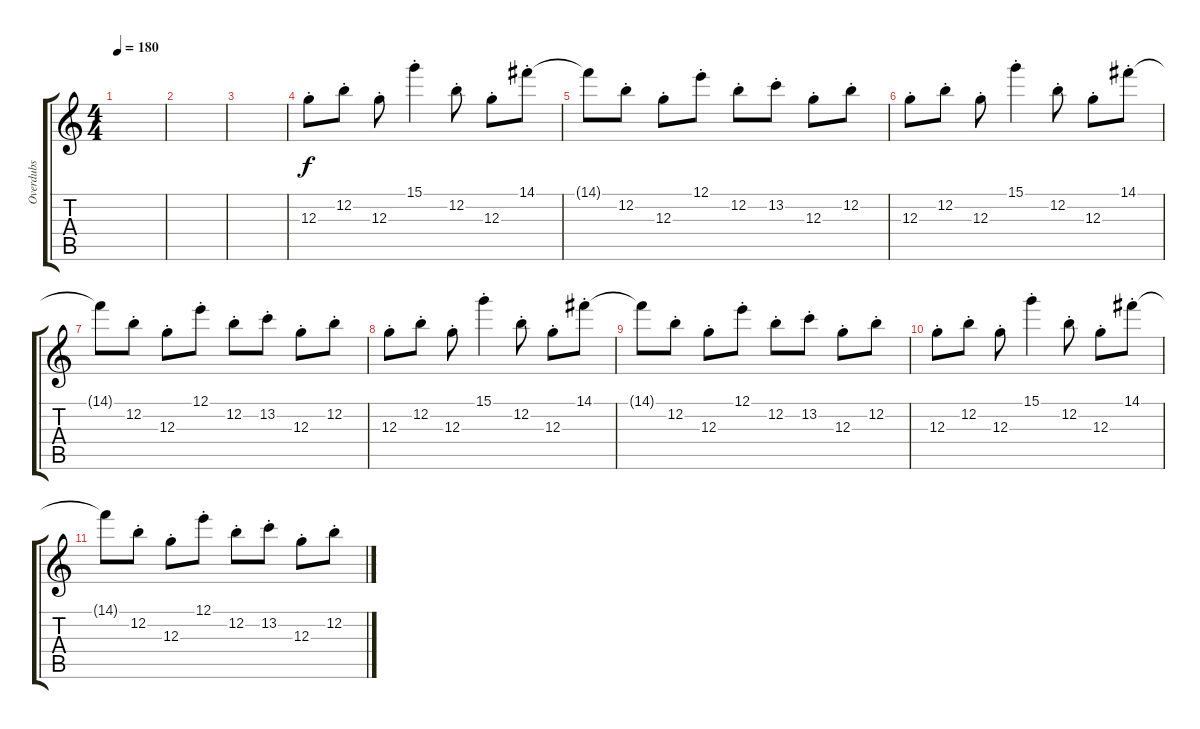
\track ("Overdubs" "Overdubs") {instrument overdrivenguitar}
\staff {score tabs}
\tuning (E4 B3 G3 D3 A2 D2) {hide}
\ts (4 4)
\tempo 180
\clef g2
\ks c
|
|
|
12.3{st}.8 12.2{st}.8 12.3{st}.8 15.1{st}.4 12.2{st}.8 12.3{st}.8 14.1{st}.8 |
14.1{t}.8 12.2{st}.8 12.3{st}.8 12.1{st}.8 12.2{st}.8 13.2{st}.8 12.3{st}.8 12.2{st}.8 |
12.3{st}.8 12.2{st}.8 12.3{st}.8 15.1{st}.4 12.2{st}.8 12.3{st}.8 14.1{st}.8 |
14.1{t}.8 12.2{st}.8 12.3{st}.8 12.1{st}.8 12.2{st}.8 13.2{st}.8 12.3{st}.8 12.2{st}.8 |
12.3{st}.8 12.2{st}.8 12.3{st}.8 15.1{st}.4 12.2{st}.8 12.3{st}.8 14.1{st}.8 |
14.1{t}.8 12.2{st}.8 12.3{st}.8 12.1{st}.8 12.2{st}.8 13.2{st}.8 12.3{st}.8 12.2{st}.8 |
12.3{st}.8 12.2{st}.8 12.3{st}.8 15.1{st}.4 12.2{st}.8 12.3{st}.8 14.1{st}.8 |
14.1{t}.8 12.2{st}.8 12.3{st}.8 12.1{st}.8 12.2{st}.8 13.2{st}.8 12.3{st}.8 12.2{st}.8
